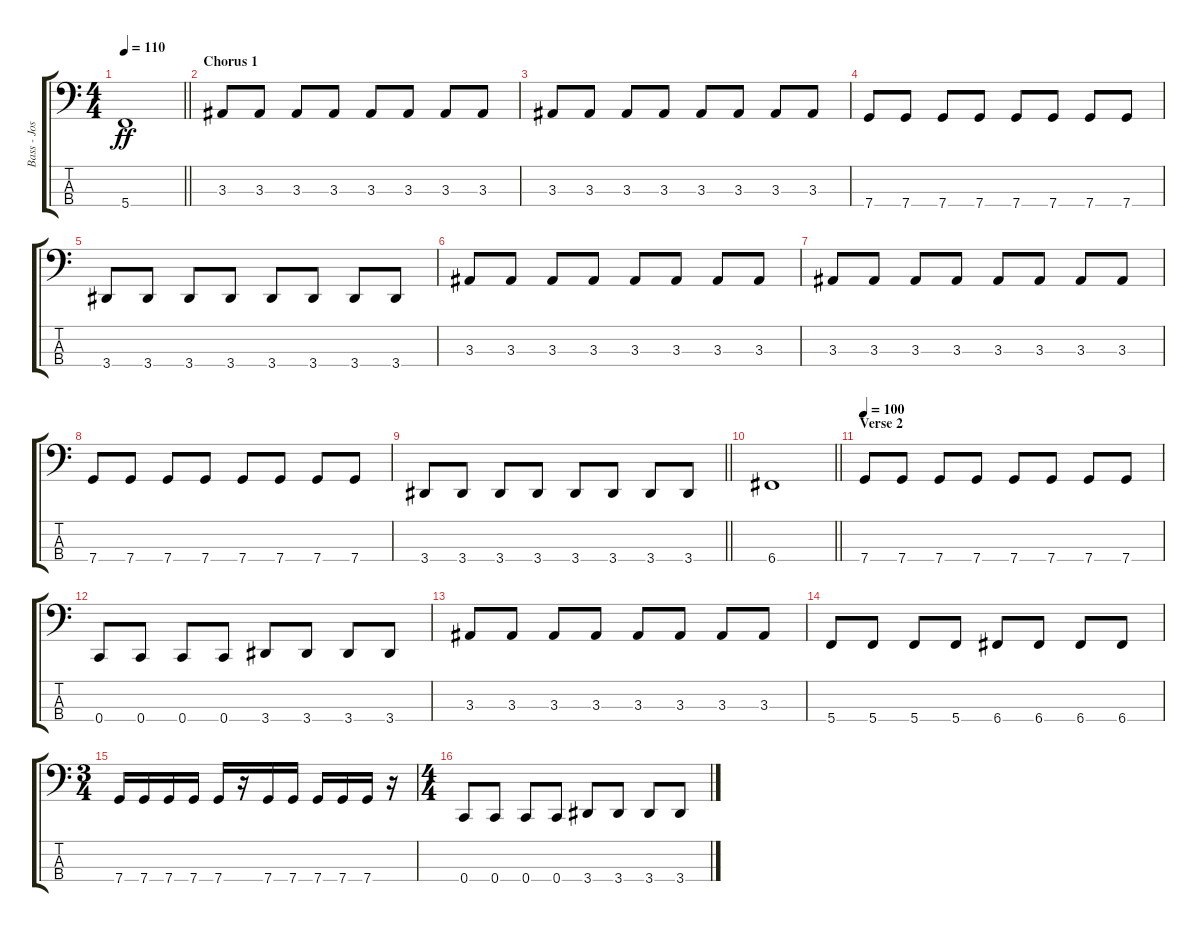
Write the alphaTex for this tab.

\track ("Bass - Joshua Woodard" "Bass - Jos") {instrument electricbassfinger}
\staff {score tabs}
\tuning (F2 C2 G1 C1) {hide}
\ts (4 4)
\tempo 110
\clef f4
\barLineRight lightlight
\ks c
5.4.1{dy ff} |
\section ("" "Chorus 1")
3.3.8 3.3.8 3.3.8 3.3.8 3.3.8 3.3.8 3.3.8 3.3.8 |
3.3.8 3.3.8 3.3.8 3.3.8 3.3.8 3.3.8 3.3.8 3.3.8 |
7.4.8 7.4.8 7.4.8 7.4.8 7.4.8 7.4.8 7.4.8 7.4.8 |
3.4.8 3.4.8 3.4.8 3.4.8 3.4.8 3.4.8 3.4.8 3.4.8 |
3.3.8 3.3.8 3.3.8 3.3.8 3.3.8 3.3.8 3.3.8 3.3.8 |
3.3.8 3.3.8 3.3.8 3.3.8 3.3.8 3.3.8 3.3.8 3.3.8 |
7.4.8 7.4.8 7.4.8 7.4.8 7.4.8 7.4.8 7.4.8 7.4.8 |
\barLineRight lightlight
3.4.8 3.4.8 3.4.8 3.4.8 3.4.8 3.4.8 3.4.8 3.4.8 |
\barLineRight lightlight
6.4.1 |
\section ("" "Verse 2")
\tempo 100
7.4.8 7.4.8 7.4.8 7.4.8 7.4.8 7.4.8 7.4.8 7.4.8 |
0.4.8 0.4.8 0.4.8 0.4.8 3.4.8 3.4.8 3.4.8 3.4.8 |
3.3.8 3.3.8 3.3.8 3.3.8 3.3.8 3.3.8 3.3.8 3.3.8 |
5.4.8 5.4.8 5.4.8 5.4.8 6.4.8 6.4.8 6.4.8 6.4.8 |
\ts (3 4)
7.4.16 7.4.16 7.4.16 7.4.16 7.4.16 r.16 7.4.16 7.4.16 7.4.16 7.4.16 7.4.16 r.16 |
\ts (4 4)
0.4.8 0.4.8 0.4.8 0.4.8 3.4.8 3.4.8 3.4.8 3.4.8
